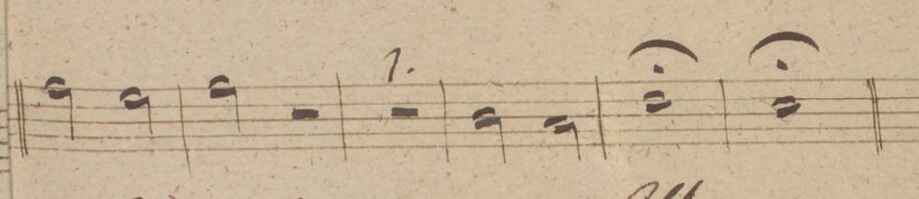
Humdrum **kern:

**kern	**dynam
*I"Trombone Tenore.	*
*clefC4	*
*k[f#c#g#d#]	*
*met(c)	*
*M4/4	*
2e\]	.
2d#\	.
=76	=76
2e\	.
2r	.
=77	=77
1r	.
=78	=78
2A\	.
2G#\	.
=79	=79
1c#\;	.
=80	=80
1B\;	.
==	==
*-	*-
